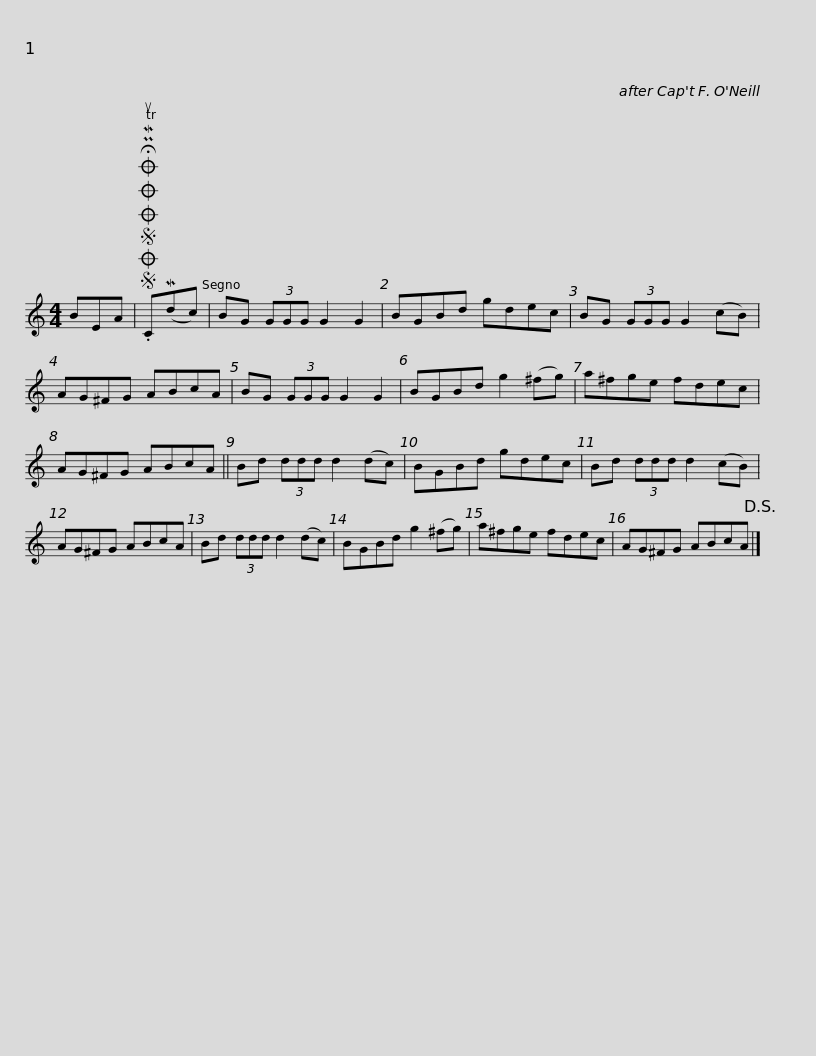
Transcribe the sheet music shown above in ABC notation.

X:1
L:1/8
M:4/4
I:linebreak $
K:C
V:1 treble
V:1
 BEA |SOSOOO .!fermata!PMTuC(Mdc) | BG (3GGG G2 G2 | BGBd gdec | BG (3GGG G2 (cB) | %5
 AG^FG ABcA | BG (3GGG G2 G2 |$ BGBd g2 (^fg) | a^fge fdec | AG^FG ABcA || %10
 Bd (3ddd d2 (dc) | BGBd gdec |$ Bd (3ddd d2 (cB) | AG^FG ABcA | Bd (3ddd d2 (dc) | %15
 BGBd g2 (^fg) | a^fge fdec |$ AG^FG ABcA!D.S.! |] %18
